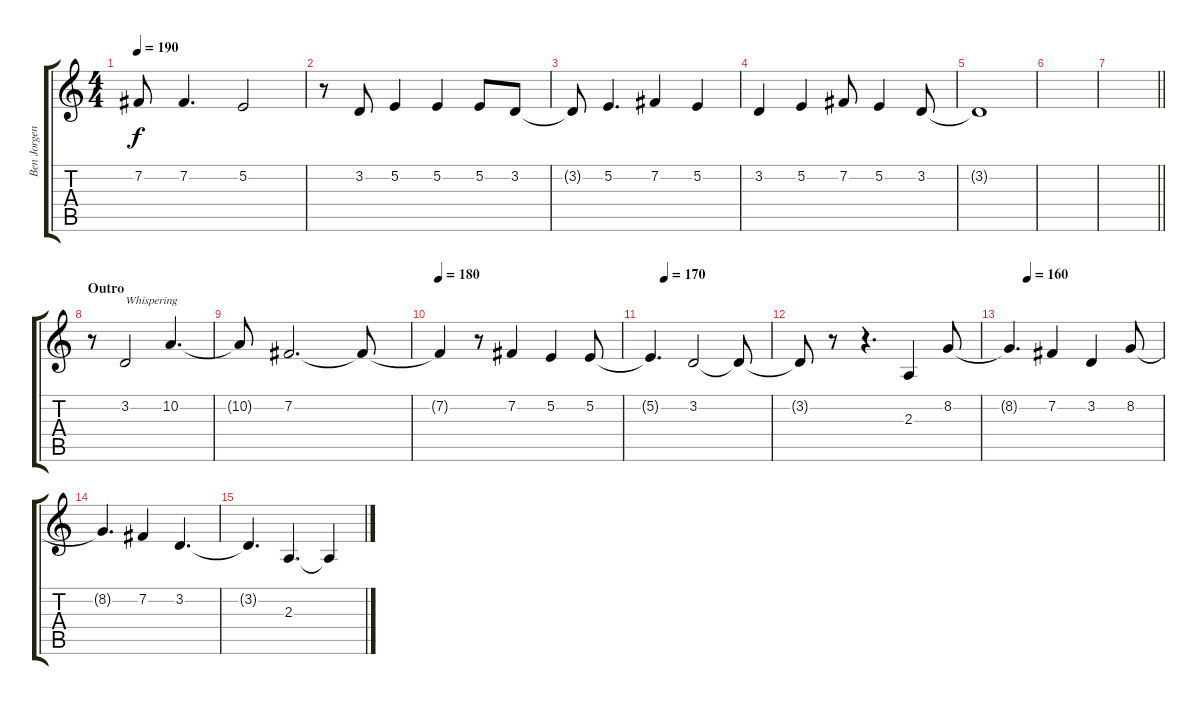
\track ("Ben Jorgensen (Vocals)" "Ben Jorgen") {instrument oboe}
\staff {score tabs}
\tuning (E4 B3 G3 D3 A2 E2) {hide}
\ts (4 4)
\tempo 190
\clef g2
\ks c
7.2{t}.8{dy f} 7.2.4{d} 5.2.2 |
r.8 3.2.8 5.2.4 5.2.4 5.2.8 3.2.8 |
3.2{t}.8 5.2.4{d} 7.2.4 5.2.4 |
3.2.4 5.2.4 7.2.8 5.2.4 3.2.8 |
3.2{t}.1 |
|
\barLineRight lightlight
|
\section ("" "Outro")
r.8 3.2.2{txt "Whispering" volume 12 instrument clarinet} 10.2.4{d} |
10.2{t}.8 7.2.2{d} 7.2{t}.8 |
\tempo 180
7.2{t}.4 r.8 7.2.4 5.2.4 5.2.8 |
\tempo (170 0.125)
5.2{t}.4{d} 3.2.2 3.2{t}.8 |
3.2{t}.8 r.8 r.4{d} 2.3.4 8.2.8 |
\tempo (160 0.125)
8.2{t}.4{d} 7.2.4 3.2.4 8.2.8 |
8.2{t}.4{d} 7.2.4 3.2.4{d} |
3.2{t}.4{d} 2.3.4{d} 2.3{t}.4
